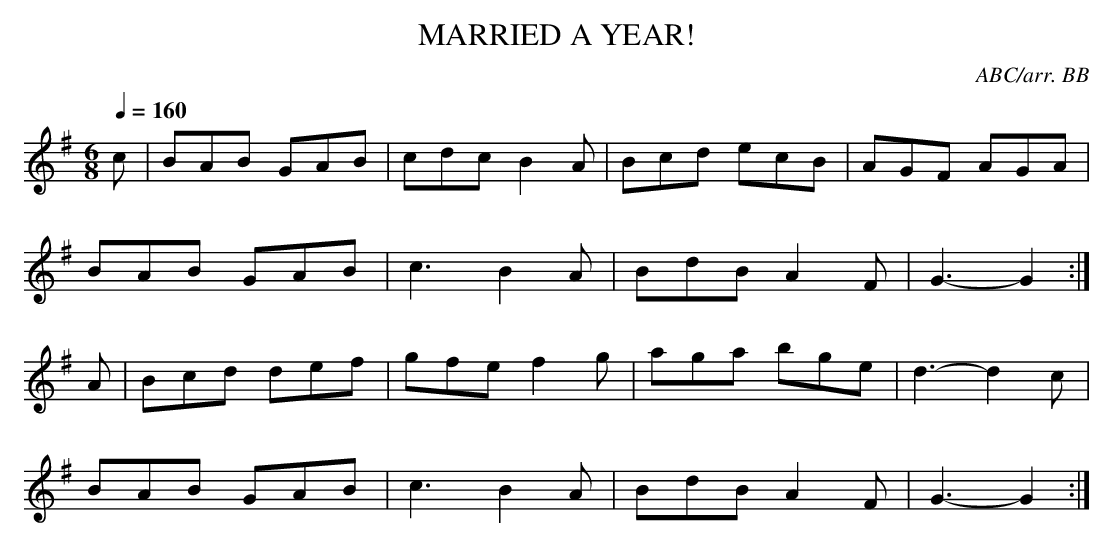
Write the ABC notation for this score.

X:1
T:MARRIED A YEAR!
Q:1/4=160
C:ABC/arr. BB
M:6/8
L:1/8
K:G
c|BAB GAB|cdc B2A|Bcd ecB|AGF AGA|
BAB GAB|c3 B2A|BdB A2F|G3-G2 :|
A|Bcd def|gfe f2g|aga bge|d3-d2c|
BAB GAB|c3 B2A|BdB A2F|G3-G2 :|
